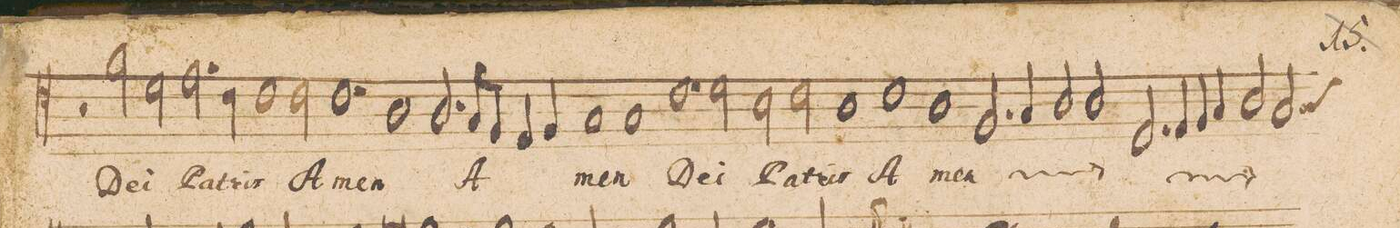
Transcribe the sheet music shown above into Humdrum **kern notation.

**kern	**text
*I"[ALTVS.]	*
*clefC4	*
*k[]	*
*met(c|)	*
*M2/1	*
2r	.
2f\	De-
=141-	=141-
2d\	-i
2.e\	Pa-
4c\	.
1c\	-tris
=142-	=142-
2c\	A-
1.c	-men
=143-	=143-
1A	.
2.A/	.
=144-	=144-
8G/L	A-
8F/J	.
4E/	.
4F/	.
1G	.
=145-	=145-
1G	-men
1.c	De-
=146-	=146-
2d\	i
2B\	Pa-
2c\	.
=147-	=147-
1A	-tris
1c	A-
=148-	=148-
1A	-men
*	*ij
2.F/	A-
4G/	.
=149-	=149-
2A/	.
2A/	-men
2.D/	A-
4E/	.
=150-	=150-
4F/	.
4G/	.
2A/	.
*custos:G	*
2G/	-men
*	*Xij
*-	*-
